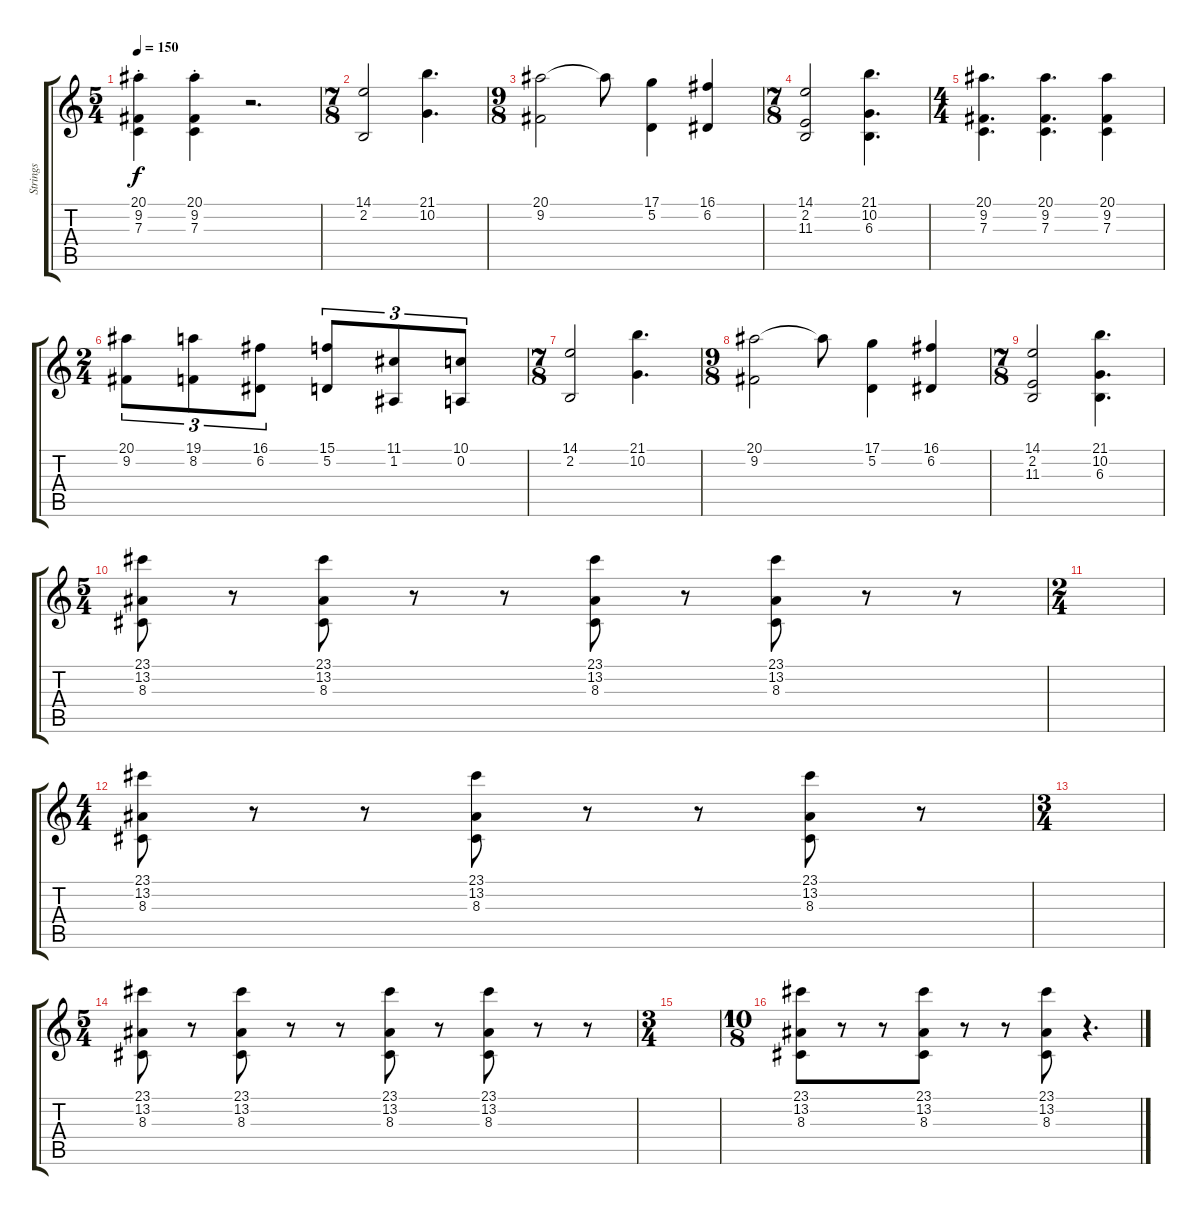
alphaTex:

\track ("Strings" "Strings") {instrument stringensemble1}
\staff {score tabs}
\tuning (D4 A3 F3 C3 G2 C2) {hide}
\ts (5 4)
\tempo 150
\clef g2
\ks c
(20.1{st} 9.2{st} 7.3{st}).4{dy f} (20.1{st} 9.2{st} 7.3{st}).4 r.2{d} |
\ts (7 8)
(14.1 2.2).2 (21.1 10.2).4{d} |
\ts (9 8)
(20.1 9.2).2 20.1{t}.8 (17.1 5.2).4 (16.1 6.2).4 |
\ts (7 8)
(14.1 2.2 11.3).2 (21.1 10.2 6.3).4{d} |
\ts (4 4)
(20.1 9.2 7.3).4{d} (20.1 9.2 7.3).4{d} (20.1 9.2 7.3).4 |
\ts (2 4)
(20.1 9.2).8{tu (3 2)} (19.1 8.2).8{tu (3 2)} (16.1 6.2).8{tu (3 2)} (15.1 5.2).8{tu (3 2)} (11.1 1.2).8{tu (3 2)} (10.1 0.2).8{tu (3 2)} |
\ts (7 8)
(14.1 2.2).2 (21.1 10.2).4{d} |
\ts (9 8)
(20.1 9.2).2 20.1{t}.8 (17.1 5.2).4 (16.1 6.2).4 |
\ts (7 8)
(14.1 2.2 11.3).2 (21.1 10.2 6.3).4{d} |
\ts (5 4)
(23.1 13.2 8.3).8 r.8 (23.1 13.2 8.3).8 r.8 r.8 (23.1 13.2 8.3).8 r.8 (23.1 13.2 8.3).8 r.8 r.8 |
\ts (2 4)
|
\ts (4 4)
(23.1 13.2 8.3).8 r.8 r.8 (23.1 13.2 8.3).8 r.8 r.8 (23.1 13.2 8.3).8 r.8 |
\ts (3 4)
|
\ts (5 4)
(23.1 13.2 8.3).8 r.8 (23.1 13.2 8.3).8 r.8 r.8 (23.1 13.2 8.3).8 r.8 (23.1 13.2 8.3).8 r.8 r.8 |
\ts (3 4)
|
\ts (10 8)
(23.1 13.2 8.3).8 r.8 r.8 (23.1 13.2 8.3).8 r.8 r.8 (23.1 13.2 8.3).8 r.4{d}
